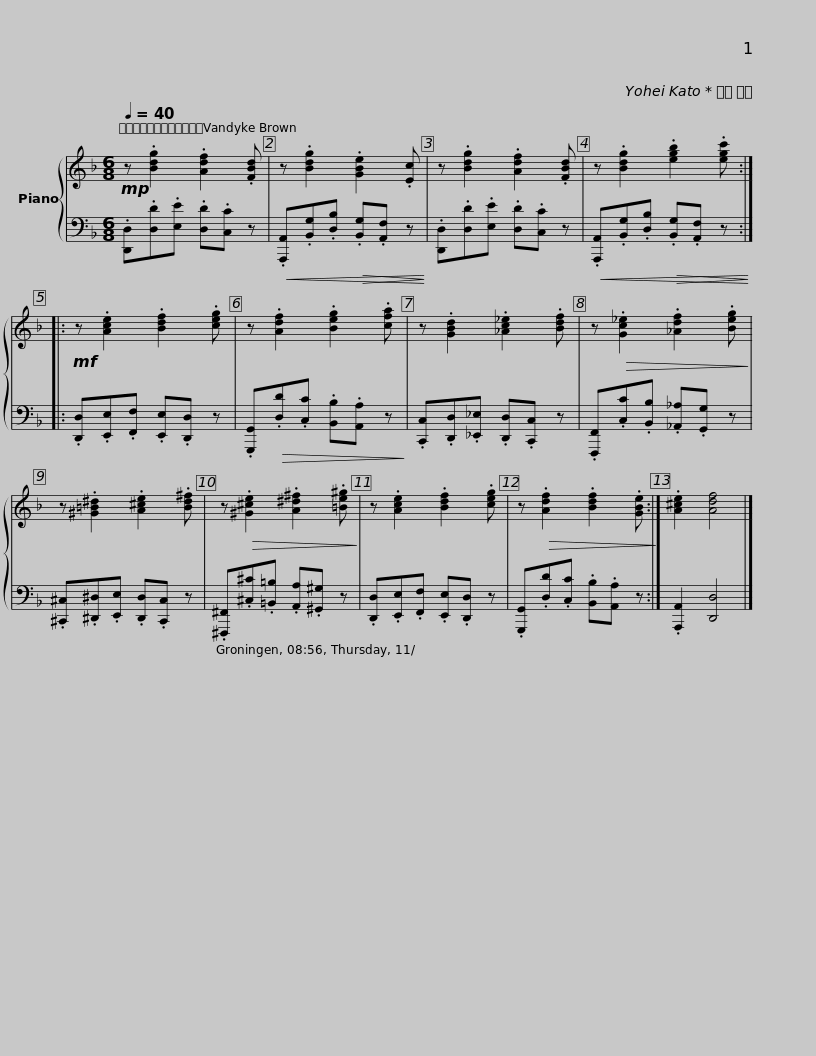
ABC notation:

X:1
%%score { 1 | 2 }
L:1/8
Q:1/4=40
M:6/8
I:linebreak $
K:F
V:1 treble
V:2 bass
V:1
!mp! z .[Bdg]2 .[Adf]2 .[FBd] | z .[Bdg]2 .[GBe]2 .[Ec] | z .[Bdg]2 .[Adf]2 .[FBd] | z .[Bdg]2 .[egb]2 .[egc'] ::!mf! z .[Ace]2 .[Bdf]2 .[ceg] |$ %5
 z .[Adf]2 .[Beg]2 .[cfa] | z .[GBd]2 .[_Ac_e]2 .[Bdf] | z!>(! .[Gc_e]2 .[_Adf]2 .[Beg]!>)! | z .[^G=B^d]2 .[A^ce]2 .[Bd^f] |$ z!>(! .[^G^ce]2 .[A^d^f]2 .[=Be^g]!>)! | %10
 z .[Ace]2 .[Bdf]2 .[ceg] | z!>(! .[Adf]2 .[Bdf]2 .[GBe]!>)! :| .[A^ce]2 [Adf]4 |] %13
V:2
 .[D,,D,].[D,D].[E,E] .[D,D].[C,C] z |!<(! .[A,,,A,,].[B,,G,].[D,B,]!>(! .[B,,G,].[A,,F,] z!<)!!>)! | .[D,,D,].[D,D].[E,E] .[D,D].[C,C] z |!<(! .[A,,,A,,].[B,,G,].[D,B,]!>(! .[B,,G,].[A,,F,] z!<)!!>)! :: .[D,,D,].[E,,E,].[F,,F,] .[E,,E,].[D,,D,] z |$ %5
 .[G,,,G,,]!>(!.[D,D].[C,C] .[B,,B,].[A,,A,] z!>)! | .[C,,C,].[D,,D,].[_E,,_E,] .[D,,D,].[C,,C,] z | .[F,,,F,,].[C,C].[B,,B,] .[_A,,_A,].[G,,G,] z | .[^C,,^C,].[^D,,^D,].[E,,E,] .[D,,D,].[C,,C,] z |$ .[^F,,,^F,,].[^C,^C].[=B,,=B,] .[A,,A,].[^G,,^G,] z | %10
 .[D,,D,].[E,,E,].[F,,F,] .[E,,E,].[D,,D,] z | .[G,,,G,,].[D,D].[C,C] .[B,,B,].[A,,A,] z :| .[A,,,A,,]2 [D,,D,]4 |] %13
